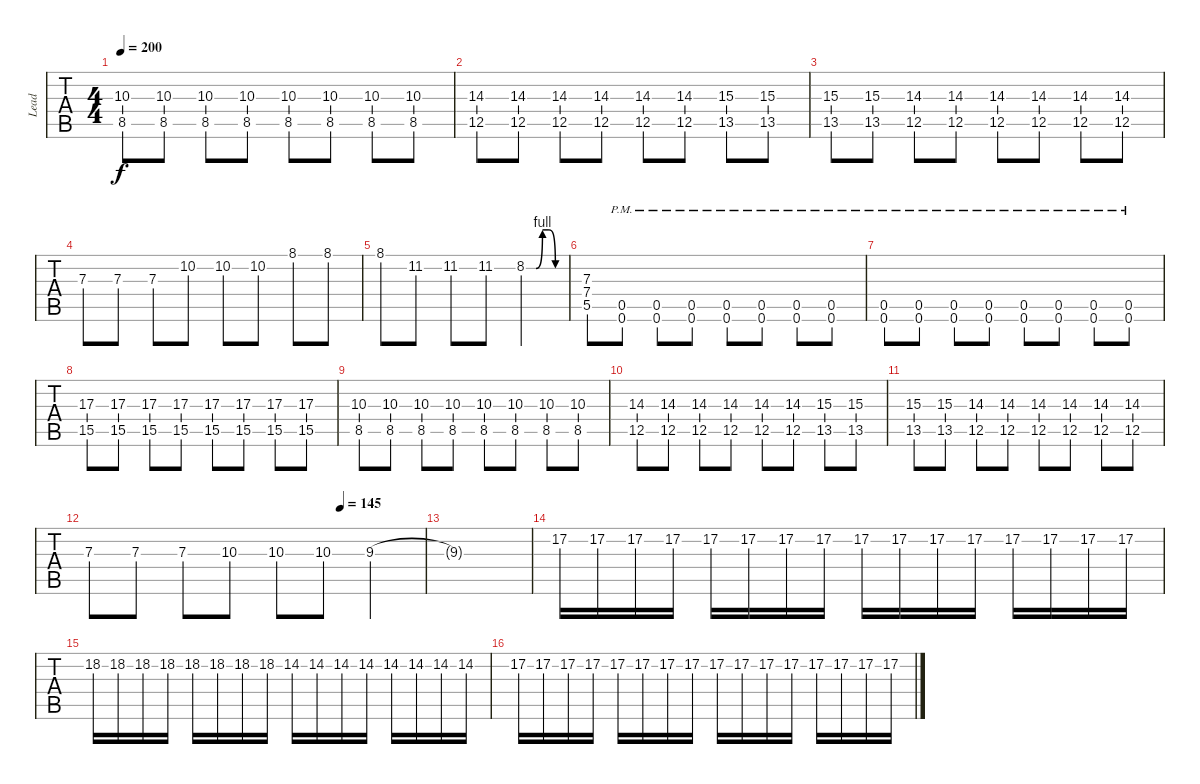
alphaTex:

\track ("Lead" "Lead") {instrument distortionguitar}
\staff {tabs}
\tuning (D4 A3 F3 C3 G2 C2) {hide}
\ts (4 4)
\tempo 200
\clef g2
\ks c
(10.3 8.5).8{dy f} (10.3 8.5).8 (10.3 8.5).8 (10.3 8.5).8 (10.3 8.5).8 (10.3 8.5).8 (10.3 8.5).8 (10.3 8.5).8 |
(14.3 12.5).8 (14.3 12.5).8 (14.3 12.5).8 (14.3 12.5).8 (14.3 12.5).8 (14.3 12.5).8 (15.3 13.5).8 (15.3 13.5).8 |
(15.3 13.5).8 (15.3 13.5).8 (14.3 12.5).8 (14.3 12.5).8 (14.3 12.5).8 (14.3 12.5).8 (14.3 12.5).8 (14.3 12.5).8 |
7.3.8 7.3.8 7.3.8 10.2.8 10.2.8 10.2.8 8.1.8 8.1.8 |
8.1.8 11.2.8 11.2.8 11.2.8 8.2{be (custom 0 0 15 0 25 4 35 4 45 0 50 0 60 0)}.2 |
(7.3 7.4 5.5).8 (0.5{pm} 0.6{pm}).8 (0.5{pm} 0.6{pm}).8 (0.5{pm} 0.6{pm}).8 (0.5{pm} 0.6{pm}).8 (0.5{pm} 0.6{pm}).8 (0.5{pm} 0.6{pm}).8 (0.5{pm} 0.6{pm}).8 |
(0.5{pm} 0.6{pm}).8 (0.5{pm} 0.6{pm}).8 (0.5{pm} 0.6{pm}).8 (0.5{pm} 0.6{pm}).8 (0.5{pm} 0.6{pm}).8 (0.5{pm} 0.6{pm}).8 (0.5{pm} 0.6{pm}).8 (0.5{pm} 0.6{pm}).8 |
(17.3 15.5).8 (17.3 15.5).8 (17.3 15.5).8 (17.3 15.5).8 (17.3 15.5).8 (17.3 15.5).8 (17.3 15.5).8 (17.3 15.5).8 |
(10.3 8.5).8 (10.3 8.5).8 (10.3 8.5).8 (10.3 8.5).8 (10.3 8.5).8 (10.3 8.5).8 (10.3 8.5).8 (10.3 8.5).8 |
(14.3 12.5).8 (14.3 12.5).8 (14.3 12.5).8 (14.3 12.5).8 (14.3 12.5).8 (14.3 12.5).8 (15.3 13.5).8 (15.3 13.5).8 |
(15.3 13.5).8 (15.3 13.5).8 (14.3 12.5).8 (14.3 12.5).8 (14.3 12.5).8 (14.3 12.5).8 (14.3 12.5).8 (14.3 12.5).8 |
\tempo (145 0.75)
7.3.8 7.3.8 7.3.8 10.3.8 10.3.8 10.3.8 9.3.4 |
9.3{t}.1 |
17.2.16 17.2.16 17.2.16 17.2.16 17.2.16 17.2.16 17.2.16 17.2.16 17.2.16 17.2.16 17.2.16 17.2.16 17.2.16 17.2.16 17.2.16 17.2.16 |
18.2.16 18.2.16 18.2.16 18.2.16 18.2.16 18.2.16 18.2.16 18.2.16 14.2.16 14.2.16 14.2.16 14.2.16 14.2.16 14.2.16 14.2.16 14.2.16 |
17.2.16 17.2.16 17.2.16 17.2.16 17.2.16 17.2.16 17.2.16 17.2.16 17.2.16 17.2.16 17.2.16 17.2.16 17.2.16 17.2.16 17.2.16 17.2.16
